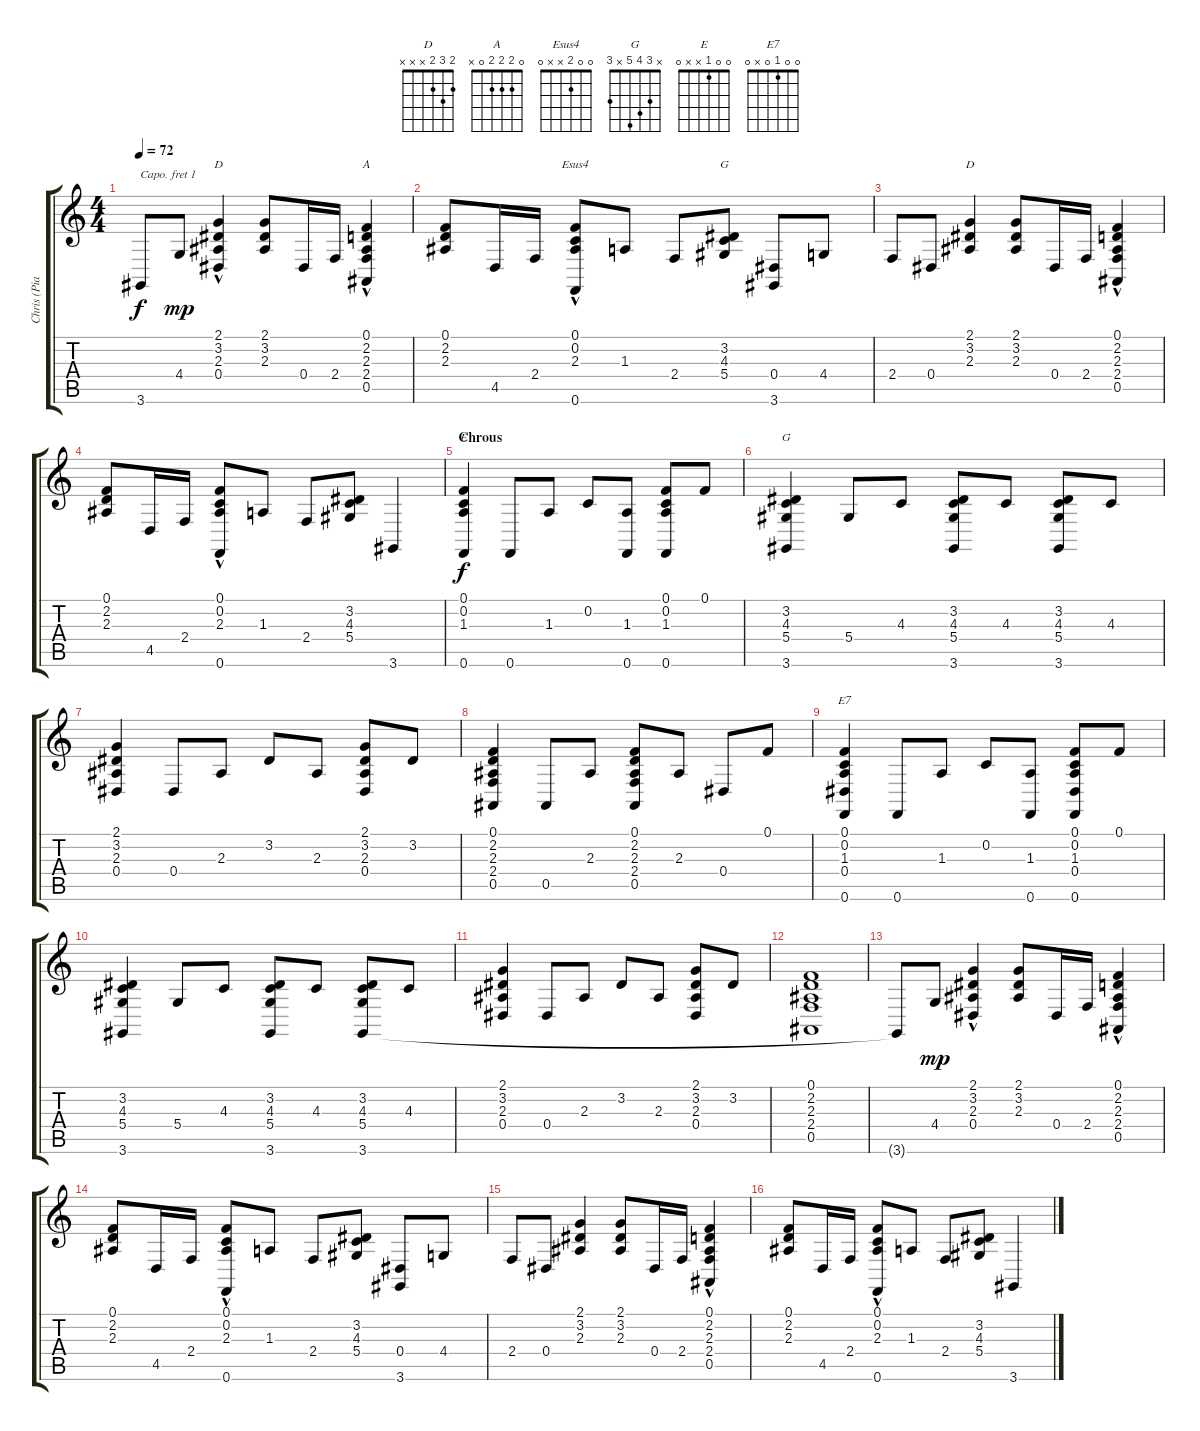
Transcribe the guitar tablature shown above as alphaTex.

\track ("Chris (Piano) Capo 1st Fret" "Chris (Pia") {instrument acousticgrandpiano}
\staff {score tabs}
\capo 1
\tuning (E4 B3 G3 D3 A2 E2) {hide}
\chord ("D" 2 3 2 0 x x)
\chord ("A" 0 2 2 2 0 x)
\chord ("Esus4" 0 0 2 x x 0)
\chord ("G" x 3 4 5 x x)
\chord ("D" 2 3 2 x x x)
\chord ("E" 0 0 1 x x 0)
\chord ("G" x 3 4 5 x 3)
\chord ("E7" 0 0 1 0 x 0)
\ts (4 4)
\tempo 72
\clef g2
\ks c
3.6{t}.8{dy f} 4.4.8{dy mp} (2.1 3.2 2.3 0.4{hac}).4{ch "D"} (2.1 3.2 2.3).8 0.4.16 2.4.16 (0.1 2.2 2.3 2.4 0.5{hac}).4{ch "A"} |
(0.1 2.2 2.3).8 4.5.16 2.4.16 (0.1{hac} 0.2{hac} 2.3 0.6).8{ch "Esus4"} 1.3.8 2.4.8 (3.2 4.3 5.4).8{ch "G"} (0.4 3.6).8 4.4.8 |
2.4.8 0.4.8 (2.1 3.2 2.3).4{ch "D"} (2.1 3.2 2.3).8 0.4.16 2.4.16 (0.1 2.2 2.3 2.4 0.5{hac}).4 |
(0.1 2.2 2.3).8 4.5.16 2.4.16 (0.1{hac} 0.2{hac} 2.3 0.6).8 1.3.8 2.4.8 (3.2 4.3 5.4).8 3.6.4 |
\section ("" "Chrous")
(0.1 0.2 1.3 0.6).4{ch "E" dy f} 0.6.8 1.3.8 0.2.8 (1.3 0.6).8 (0.1 0.2 1.3 0.6).8 0.1.8 |
(3.2 4.3 5.4 3.6).4{ch "G"} 5.4.8 4.3.8 (3.2 4.3 5.4 3.6).8 4.3.8 (3.2 4.3 5.4 3.6).8 4.3.8 |
(2.1 3.2 2.3 0.4).4 0.4.8 2.3.8 3.2.8 2.3.8 (2.1 3.2 2.3 0.4).8 3.2.8 |
(0.1 2.2 2.3 2.4 0.5).4 0.5.8 2.3.8 (0.1 2.2 2.3 2.4 0.5).8 2.3.8 0.4.8 0.1.8 |
(0.1 0.2 1.3 0.4 0.6).4{ch "E7"} 0.6.8 1.3.8 0.2.8 (1.3 0.6).8 (0.1 0.2 1.3 0.4 0.6).8 0.1.8 |
(3.2 4.3 5.4 3.6).4 5.4.8 4.3.8 (3.2 4.3 5.4 3.6).8 4.3.8 (3.2 4.3 5.4 3.6).8 4.3.8 |
(2.1 3.2 2.3 0.4).4 0.4.8 2.3.8 3.2.8 2.3.8 (2.1 3.2 2.3 0.4).8 3.2.8 |
(0.1 2.2 2.3 2.4 0.5).1 |
3.6{t}.8 4.4.8{dy mp} (2.1 3.2 2.3 0.4{hac}).4 (2.1 3.2 2.3).8 0.4.16 2.4.16 (0.1 2.2 2.3 2.4 0.5{hac}).4 |
(0.1 2.2 2.3).8 4.5.16 2.4.16 (0.1{hac} 0.2{hac} 2.3 0.6).8 1.3.8 2.4.8 (3.2 4.3 5.4).8 (0.4 3.6).8 4.4.8 |
2.4.8 0.4.8 (2.1 3.2 2.3).4 (2.1 3.2 2.3).8 0.4.16 2.4.16 (0.1 2.2 2.3 2.4 0.5{hac}).4 |
(0.1 2.2 2.3).8 4.5.16 2.4.16 (0.1{hac} 0.2{hac} 2.3 0.6).8 1.3.8 2.4.8 (3.2 4.3 5.4).8 3.6.4
